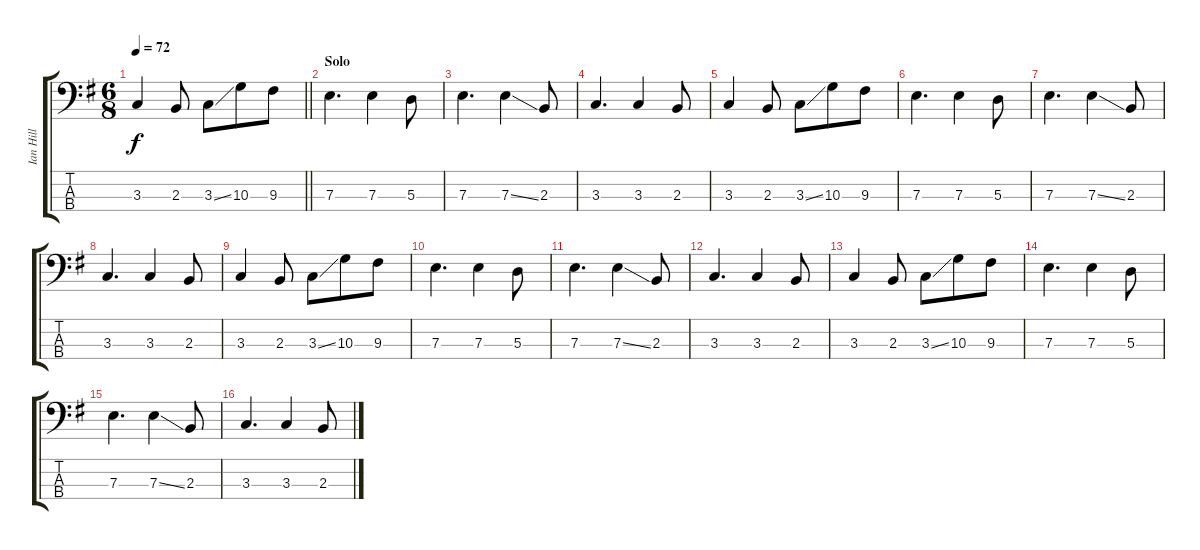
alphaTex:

\track ("Ian Hill" "Ian Hill") {instrument electricbassfinger}
\staff {score tabs}
\tuning (G2 D2 A1 E1) {hide}
\ts (6 8)
\tempo 72
\clef f4
\barLineRight lightlight
\ks eminor
3.3.4{dy f} 2.3.8 3.3{ss}.8 10.3.8 9.3.8 |
\section ("" "Solo")
7.3.4{d} 7.3.4 5.3.8 |
7.3.4{d} 7.3{ss}.4 2.3.8 |
3.3.4{d} 3.3.4 2.3.8 |
3.3.4 2.3.8 3.3{ss}.8 10.3.8 9.3.8 |
7.3.4{d} 7.3.4 5.3.8 |
7.3.4{d} 7.3{ss}.4 2.3.8 |
3.3.4{d} 3.3.4 2.3.8 |
3.3.4 2.3.8 3.3{ss}.8 10.3.8 9.3.8 |
7.3.4{d} 7.3.4 5.3.8 |
7.3.4{d} 7.3{ss}.4 2.3.8 |
3.3.4{d} 3.3.4 2.3.8 |
3.3.4 2.3.8 3.3{ss}.8 10.3.8 9.3.8 |
7.3.4{d} 7.3.4 5.3.8 |
7.3.4{d} 7.3{ss}.4 2.3.8 |
3.3.4{d} 3.3.4 2.3.8
